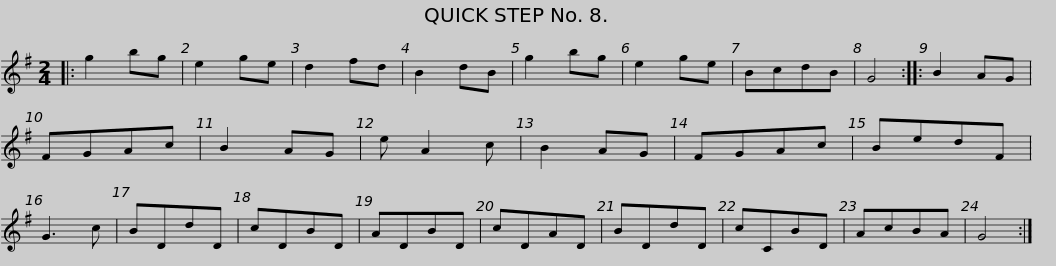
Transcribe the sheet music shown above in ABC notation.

X:1
L:1/8
M:2/4
I:linebreak $
K:G
V:1 treble
V:1
|: g2 bg | e2 ge | d2 fd | B2 dB | g2 bg | %5
 e2 ge | BcdB | G4 :: B2 AG | FGAc | %10
 B2 AG | e A2 c |$ B2 AG | FGAc | BedF | %15
 G3 c | BDdD | cDBD | ADBD | cDAD | %20
 BDdD | cCBD | AcBA | G4 :| %24
